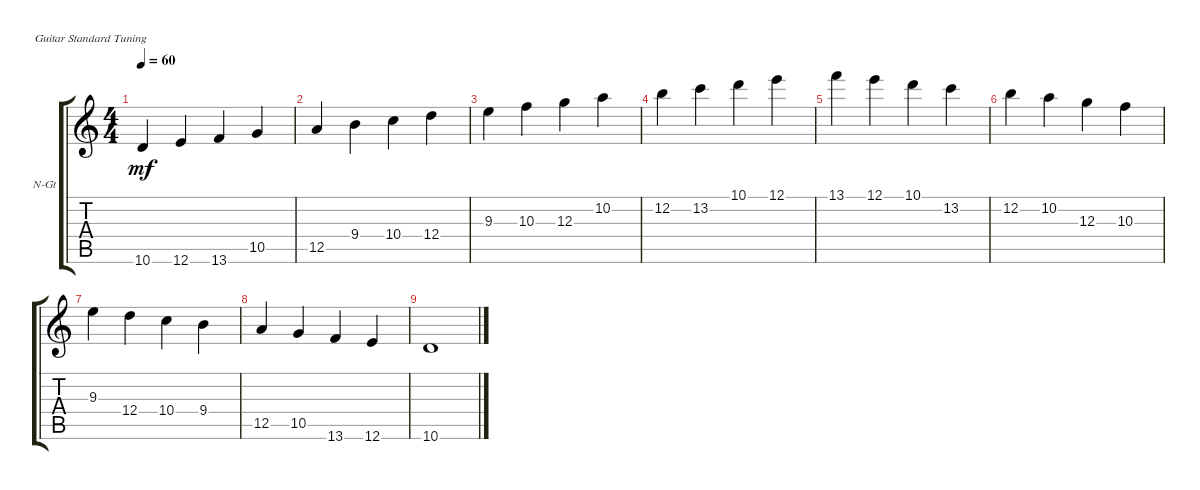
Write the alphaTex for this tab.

\defaultSystemsLayout 4
\bracketExtendMode groupsimilarinstruments
\firstSystemTrackNameOrientation horizontal
\otherSystemsTrackNameOrientation horizontal
\track ("Nylon Guitar" "N-Gt") {instrument acousticguitarnylon}
\staff {score tabs}
\tuning (E4 B3 G3 D3 A2 E2)
\ts (4 4)
\tempo 60
\clef g2
\ks c
10.6.4{dy mf instrument acousticguitarnylon} 12.6.4 13.6.4 10.5.4 |
12.5.4 9.4.4 10.4.4 12.4.4 |
9.3.4 10.3.4 12.3.4 10.2.4 |
12.2.4 13.2.4 10.1.4 12.1.4 |
13.1.4 12.1.4 10.1.4 13.2.4 |
12.2.4 10.2.4 12.3.4 10.3.4 |
9.3.4 12.4.4 10.4.4 9.4.4 |
12.5.4 10.5.4 13.6.4 12.6.4 |
10.6.1
